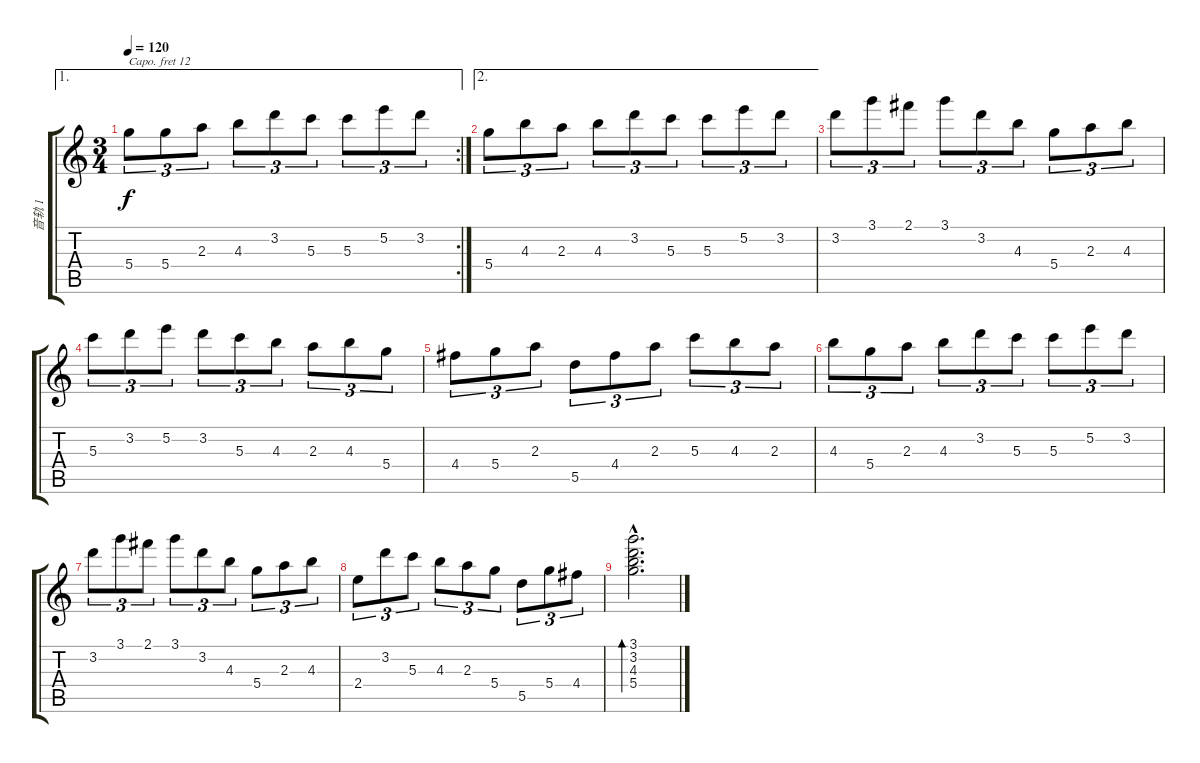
\track ("音轨 1" "音轨 1") {instrument distortionguitar}
\staff {score tabs}
\capo 12
\tuning (E4 B3 G3 D3 A2 E2) {hide}
\ae 1
\rc 2
\ts (3 4)
\tempo 120
\clef g2
\ks c
5.4.8{tu (3 2) dy f} 5.4.8{tu (3 2)} 2.3.8{tu (3 2)} 4.3.8{tu (3 2)} 3.2.8{tu (3 2)} 5.3.8{tu (3 2)} 5.3.8{tu (3 2)} 5.2.8{tu (3 2)} 3.2.8{tu (3 2)} |
\ae 2
5.4.8{tu (3 2)} 4.3.8{tu (3 2)} 2.3.8{tu (3 2)} 4.3.8{tu (3 2)} 3.2.8{tu (3 2)} 5.3.8{tu (3 2)} 5.3.8{tu (3 2)} 5.2.8{tu (3 2)} 3.2.8{tu (3 2)} |
3.2.8{tu (3 2)} 3.1.8{tu (3 2)} 2.1.8{tu (3 2)} 3.1.8{tu (3 2)} 3.2.8{tu (3 2)} 4.3.8{tu (3 2)} 5.4.8{tu (3 2)} 2.3.8{tu (3 2)} 4.3.8{tu (3 2)} |
5.3.8{tu (3 2)} 3.2.8{tu (3 2)} 5.2.8{tu (3 2)} 3.2.8{tu (3 2)} 5.3.8{tu (3 2)} 4.3.8{tu (3 2)} 2.3.8{tu (3 2)} 4.3.8{tu (3 2)} 5.4.8{tu (3 2)} |
4.4.8{tu (3 2)} 5.4.8{tu (3 2)} 2.3.8{tu (3 2)} 5.5.8{tu (3 2)} 4.4.8{tu (3 2)} 2.3.8{tu (3 2)} 5.3.8{tu (3 2)} 4.3.8{tu (3 2)} 2.3.8{tu (3 2)} |
4.3.8{tu (3 2)} 5.4.8{tu (3 2)} 2.3.8{tu (3 2)} 4.3.8{tu (3 2)} 3.2.8{tu (3 2)} 5.3.8{tu (3 2)} 5.3.8{tu (3 2)} 5.2.8{tu (3 2)} 3.2.8{tu (3 2)} |
3.2.8{tu (3 2)} 3.1.8{tu (3 2)} 2.1.8{tu (3 2)} 3.1.8{tu (3 2)} 3.2.8{tu (3 2)} 4.3.8{tu (3 2)} 5.4.8{tu (3 2)} 2.3.8{tu (3 2)} 4.3.8{tu (3 2)} |
2.4.8{tu (3 2)} 3.2.8{tu (3 2)} 5.3.8{tu (3 2)} 4.3.8{tu (3 2)} 2.3.8{tu (3 2)} 5.4.8{tu (3 2)} 5.5.8{tu (3 2)} 5.4.8{tu (3 2)} 4.4.8{tu (3 2)} |
(3.1{hac} 3.2{hac} 4.3{hac} 5.4{hac}).2{d bd 480}
